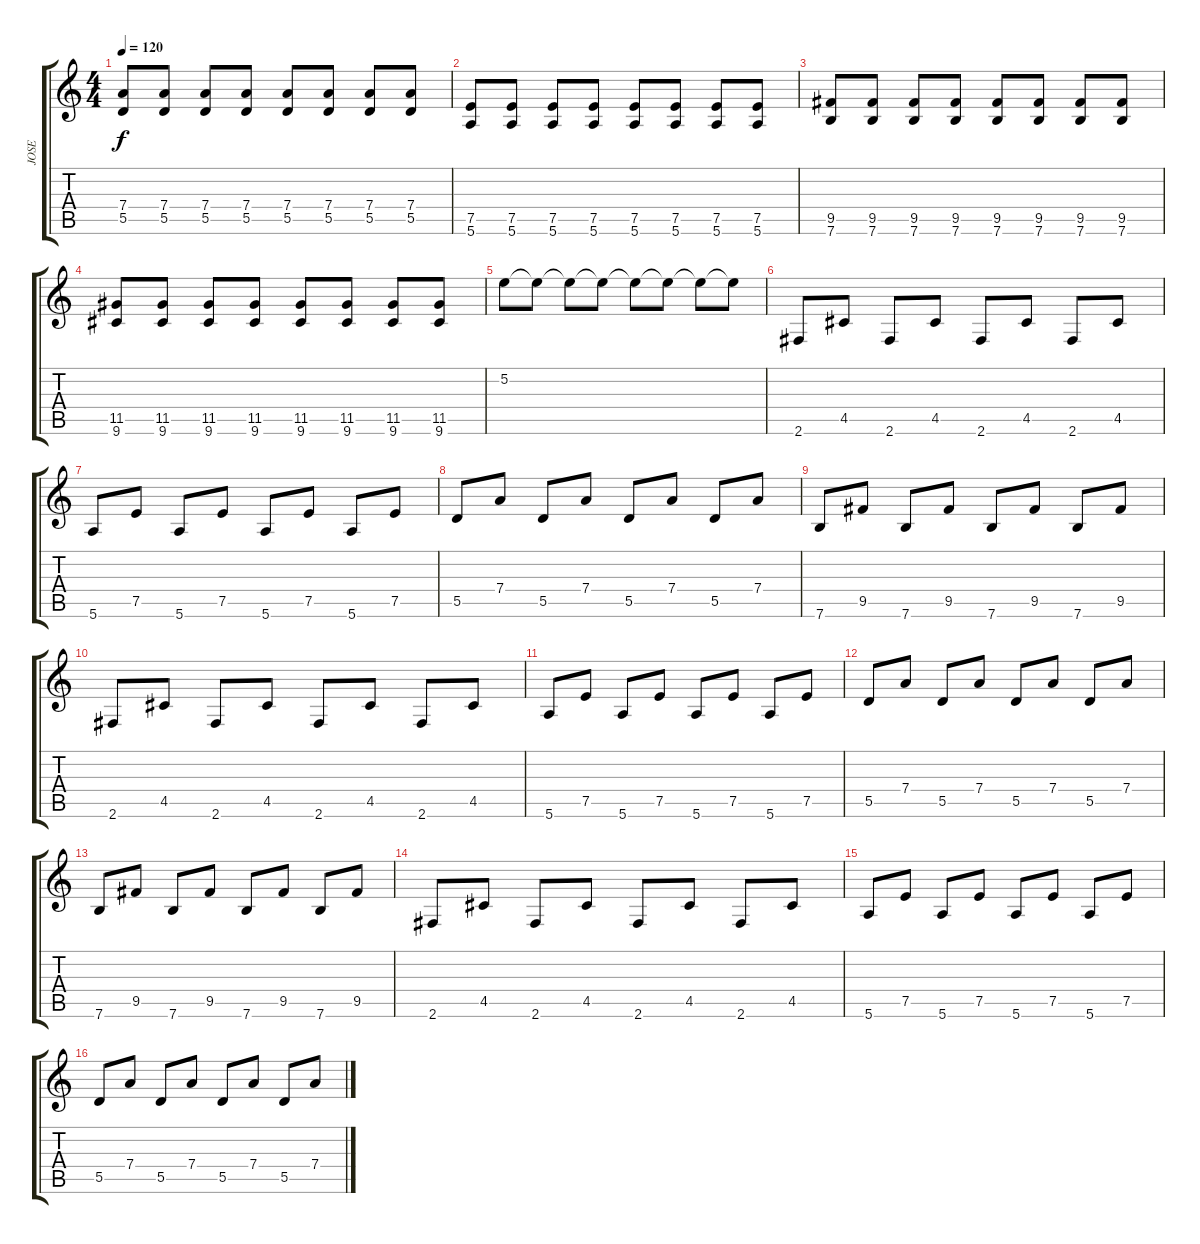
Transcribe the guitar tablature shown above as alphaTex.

\track ("JOSE" "JOSE") {instrument acousticguitarnylon}
\staff {score tabs}
\tuning (E4 B3 G3 D3 A2 E2) {hide}
\ts (4 4)
\tempo 120
\clef g2
\ks c
(7.4 5.5).8{dy f} (7.4 5.5).8 (7.4 5.5).8 (7.4 5.5).8 (7.4 5.5).8 (7.4 5.5).8 (7.4 5.5).8 (7.4 5.5).8 |
(7.5 5.6).8 (7.5 5.6).8 (7.5 5.6).8 (7.5 5.6).8 (7.5 5.6).8 (7.5 5.6).8 (7.5 5.6).8 (7.5 5.6).8 |
(9.5 7.6).8 (9.5 7.6).8 (9.5 7.6).8 (9.5 7.6).8 (9.5 7.6).8 (9.5 7.6).8 (9.5 7.6).8 (9.5 7.6).8 |
(11.5 9.6).8 (11.5 9.6).8 (11.5 9.6).8 (11.5 9.6).8 (11.5 9.6).8 (11.5 9.6).8 (11.5 9.6).8 (11.5 9.6).8 |
5.2.8 5.2{t}.8 5.2{t}.8 5.2{t}.8 5.2{t}.8 5.2{t}.8 5.2{t}.8 5.2{t}.8 |
2.6.8 4.5.8 2.6.8 4.5.8 2.6.8 4.5.8 2.6.8 4.5.8 |
5.6.8 7.5.8 5.6.8 7.5.8 5.6.8 7.5.8 5.6.8 7.5.8 |
5.5.8 7.4.8 5.5.8 7.4.8 5.5.8 7.4.8 5.5.8 7.4.8 |
7.6.8 9.5.8 7.6.8 9.5.8 7.6.8 9.5.8 7.6.8 9.5.8 |
2.6.8 4.5.8 2.6.8 4.5.8 2.6.8 4.5.8 2.6.8 4.5.8 |
5.6.8 7.5.8 5.6.8 7.5.8 5.6.8 7.5.8 5.6.8 7.5.8 |
5.5.8 7.4.8 5.5.8 7.4.8 5.5.8 7.4.8 5.5.8 7.4.8 |
7.6.8 9.5.8 7.6.8 9.5.8 7.6.8 9.5.8 7.6.8 9.5.8 |
2.6.8 4.5.8 2.6.8 4.5.8 2.6.8 4.5.8 2.6.8 4.5.8 |
5.6.8 7.5.8 5.6.8 7.5.8 5.6.8 7.5.8 5.6.8 7.5.8 |
5.5.8 7.4.8 5.5.8 7.4.8 5.5.8 7.4.8 5.5.8 7.4.8
